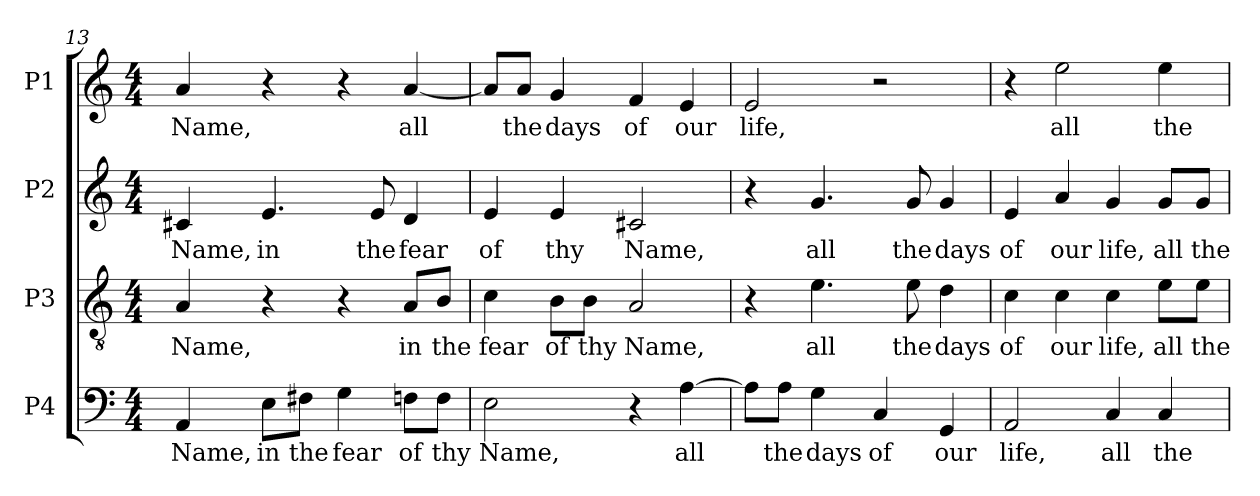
**kern	**text	**kern	**text	**kern	**text	**kern	**text
*part4	*part4	*part3	*part3	*part2	*part2	*part1	*part1
*staff4	*staff4	*staff3	*staff3	*staff2	*staff2	*staff1	*staff1
*I"P4	*	*I"P3	*	*I"P2	*	*I"P1	*
*clefF4	*	*clefGv2	*	*clefG2	*	*clefG2	*
*	*	*ITrd7c12	*	*	*	*	*
*k[]	*	*k[]	*	*k[]	*	*k[]	*
*C:	*	*C:	*	*C:	*	*C:	*
*M4/4	*	*M4/4	*	*M4/4	*	*M4/4	*
=13	=13	=13	=13	=13	=13	=13	=13
!	!LO:LY:b:color=#000000	!	!	!	!	!	!
!	!	!	!LO:LY:b:color=#000000	!	!	!	!
!	!	!	!	!	!LO:LY:b:color=#000000	!	!
!	!	!	!	!	!	!	!LO:LY:b:color=#000000
4AAi/	Name,	4AAi/	Name,	4c#Xi/	Name,	4ai/	Name,
!	!LO:LY:b:color=#000000	!	!	!	!	!	!
!	!	!	!	!	!LO:LY:b:color=#000000	!	!
8Ei\L	in	4r	.	4.ei/	in	4r	.
!	!LO:LY:b:color=#000000	!	!	!	!	!	!
8F#Xi\J	the	.	.	.	.	.	.
!	!LO:LY:b:color=#000000	!	!	!	!	!	!
4Gi\	fear	4r	.	.	.	4r	.
!	!	!	!	!	!LO:LY:b:color=#000000	!	!
.	.	.	.	8ei/	the	.	.
!	!LO:LY:b:color=#000000	!	!	!	!	!	!
!	!	!	!LO:LY:b:color=#000000	!	!	!	!
!	!	!	!	!	!LO:LY:b:color=#000000	!	!
!	!	!	!	!	!	!	!LO:LY:b:color=#000000
8Fni\L	of	8AAi/L	in	4di/	fear	[4ai/	all
!	!LO:LY:b:color=#000000	!	!	!	!	!	!
!	!	!	!LO:LY:b:color=#000000	!	!	!	!
8Fi\J	thy	8BBi/J	the	.	.	.	.
=14	=14	=14	=14	=14	=14	=14	=14
!	!LO:LY:b:color=#000000	!	!	!	!	!	!
!	!	!	!LO:LY:b:color=#000000	!	!	!	!
!	!	!	!	!	!LO:LY:b:color=#000000	!	!
2Ei\	Name,	4Ci\	fear	4ei/	of	8ai/L]	.
!	!	!	!	!	!	!	!LO:LY:b:color=#000000
.	.	.	.	.	.	8ai/J	the
!	!	!	!LO:LY:b:color=#000000	!	!	!	!
!	!	!	!	!	!LO:LY:b:color=#000000	!	!
!	!	!	!	!	!	!	!LO:LY:b:color=#000000
.	.	8BBi\L	of	4ei/	thy	4gi/	days
!	!	!	!LO:LY:b:color=#000000	!	!	!	!
.	.	8BBi\J	thy	.	.	.	.
!	!	!	!LO:LY:b:color=#000000	!	!	!	!
!	!	!	!	!	!LO:LY:b:color=#000000	!	!
!	!	!	!	!	!	!	!LO:LY:b:color=#000000
4r	.	2AAi/	Name,	2c#Xi/	Name,	4fi/	of
!	!LO:LY:b:color=#000000	!	!	!	!	!	!
!	!	!	!	!	!	!	!LO:LY:b:color=#000000
[4Ai\	all	.	.	.	.	4ei/	our
!!LO:PB:g=z
=15	=15	=15	=15	=15	=15	=15	=15
!	!	!	!	!	!	!	!LO:LY:b:color=#000000
8Ai\L]	.	4r	.	4r	.	2ei/	life,
!	!LO:LY:b:color=#000000	!	!	!	!	!	!
8Ai\J	the	.	.	.	.	.	.
!	!LO:LY:b:color=#000000	!	!	!	!	!	!
!	!	!	!LO:LY:b:color=#000000	!	!	!	!
!	!	!	!	!	!LO:LY:b:color=#000000	!	!
4Gi\	days	4.Ei\	all	4.gi/	all	.	.
!	!LO:LY:b:color=#000000	!	!	!	!	!	!
4Ci/	of	.	.	.	.	2r	.
!	!	!	!LO:LY:b:color=#000000	!	!	!	!
!	!	!	!	!	!LO:LY:b:color=#000000	!	!
.	.	8Ei\	the	8gi/	the	.	.
!	!LO:LY:b:color=#000000	!	!	!	!	!	!
!	!	!	!LO:LY:b:color=#000000	!	!	!	!
!	!	!	!	!	!LO:LY:b:color=#000000	!	!
4GGi/	our	4Di\	days	4gi/	days	.	.
=16	=16	=16	=16	=16	=16	=16	=16
!	!LO:LY:b:color=#000000	!	!	!	!	!	!
!	!	!	!LO:LY:b:color=#000000	!	!	!	!
!	!	!	!	!	!LO:LY:b:color=#000000	!	!
2AAi/	life,	4Ci\	of	4ei/	of	4r	.
!	!	!	!LO:LY:b:color=#000000	!	!	!	!
!	!	!	!	!	!LO:LY:b:color=#000000	!	!
!	!	!	!	!	!	!	!LO:LY:b:color=#000000
.	.	4Ci\	our	4ai/	our	2eei\	all
!	!LO:LY:b:color=#000000	!	!	!	!	!	!
!	!	!	!LO:LY:b:color=#000000	!	!	!	!
!	!	!	!	!	!LO:LY:b:color=#000000	!	!
4Ci/	all	4Ci\	life,	4gi/	life,	.	.
!	!LO:LY:b:color=#000000	!	!	!	!	!	!
!	!	!	!LO:LY:b:color=#000000	!	!	!	!
!	!	!	!	!	!LO:LY:b:color=#000000	!	!
!	!	!	!	!	!	!	!LO:LY:b:color=#000000
4Ci/	the	8Ei\L	all	8gi/L	all	4eei\	the
!	!	!	!LO:LY:b:color=#000000	!	!	!	!
!	!	!	!	!	!LO:LY:b:color=#000000	!	!
.	.	8Ei\J	the	8gi/J	the	.	.
=	=	=	=	=	=	=	=
*-	*-	*-	*-	*-	*-	*-	*-
